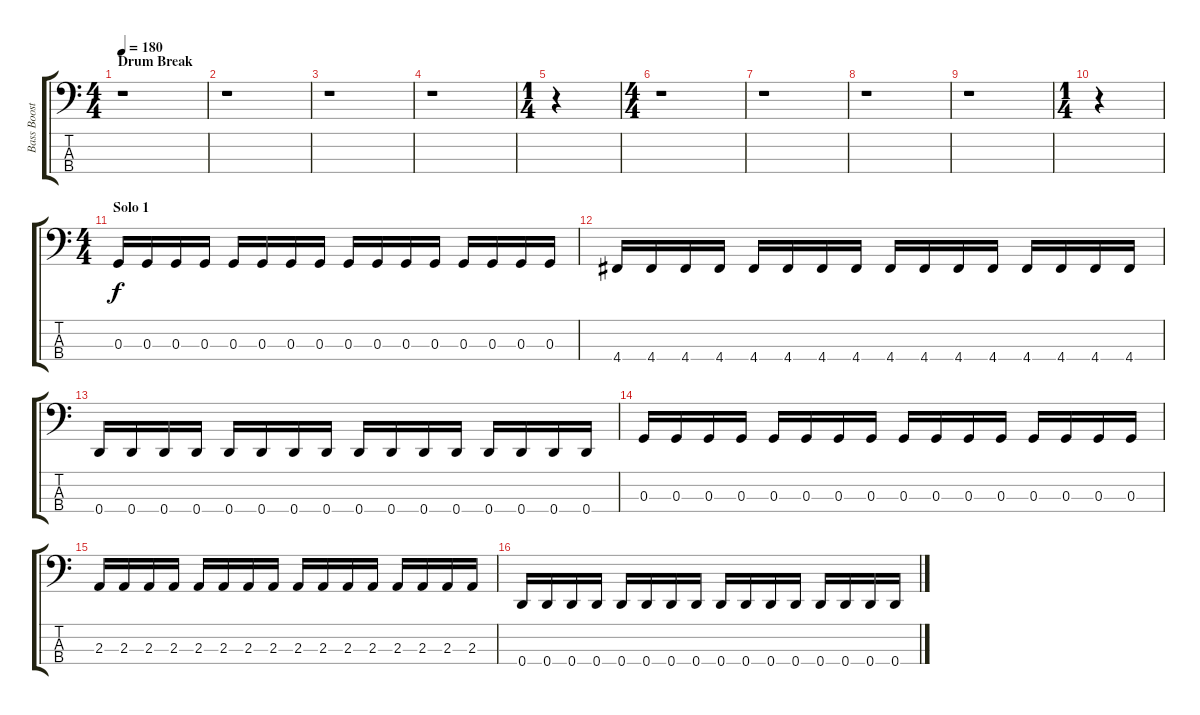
\track ("Bass Boost 2" "Bass Boost") {instrument electricbassfinger}
\staff {score tabs}
\tuning (F2 C2 G1 D1) {hide}
\ts (4 4)
\section ("" "Drum Break")
\tempo 180
\clef f4
\ks c
r.1{dy f} |
r.1 |
r.1 |
r.1 |
\ts (1 4)
r.4 |
\ts (4 4)
r.1 |
r.1 |
r.1 |
r.1 |
\ts (1 4)
r.4 |
\ts (4 4)
\section ("" "Solo 1")
0.3.16 0.3.16 0.3.16 0.3.16 0.3.16 0.3.16 0.3.16 0.3.16 0.3.16 0.3.16 0.3.16 0.3.16 0.3.16 0.3.16 0.3.16 0.3.16 |
4.4.16 4.4.16 4.4.16 4.4.16 4.4.16 4.4.16 4.4.16 4.4.16 4.4.16 4.4.16 4.4.16 4.4.16 4.4.16 4.4.16 4.4.16 4.4.16 |
0.4.16 0.4.16 0.4.16 0.4.16 0.4.16 0.4.16 0.4.16 0.4.16 0.4.16 0.4.16 0.4.16 0.4.16 0.4.16 0.4.16 0.4.16 0.4.16 |
0.3.16 0.3.16 0.3.16 0.3.16 0.3.16 0.3.16 0.3.16 0.3.16 0.3.16 0.3.16 0.3.16 0.3.16 0.3.16 0.3.16 0.3.16 0.3.16 |
2.3.16 2.3.16 2.3.16 2.3.16 2.3.16 2.3.16 2.3.16 2.3.16 2.3.16 2.3.16 2.3.16 2.3.16 2.3.16 2.3.16 2.3.16 2.3.16 |
0.4.16 0.4.16 0.4.16 0.4.16 0.4.16 0.4.16 0.4.16 0.4.16 0.4.16 0.4.16 0.4.16 0.4.16 0.4.16 0.4.16 0.4.16 0.4.16
